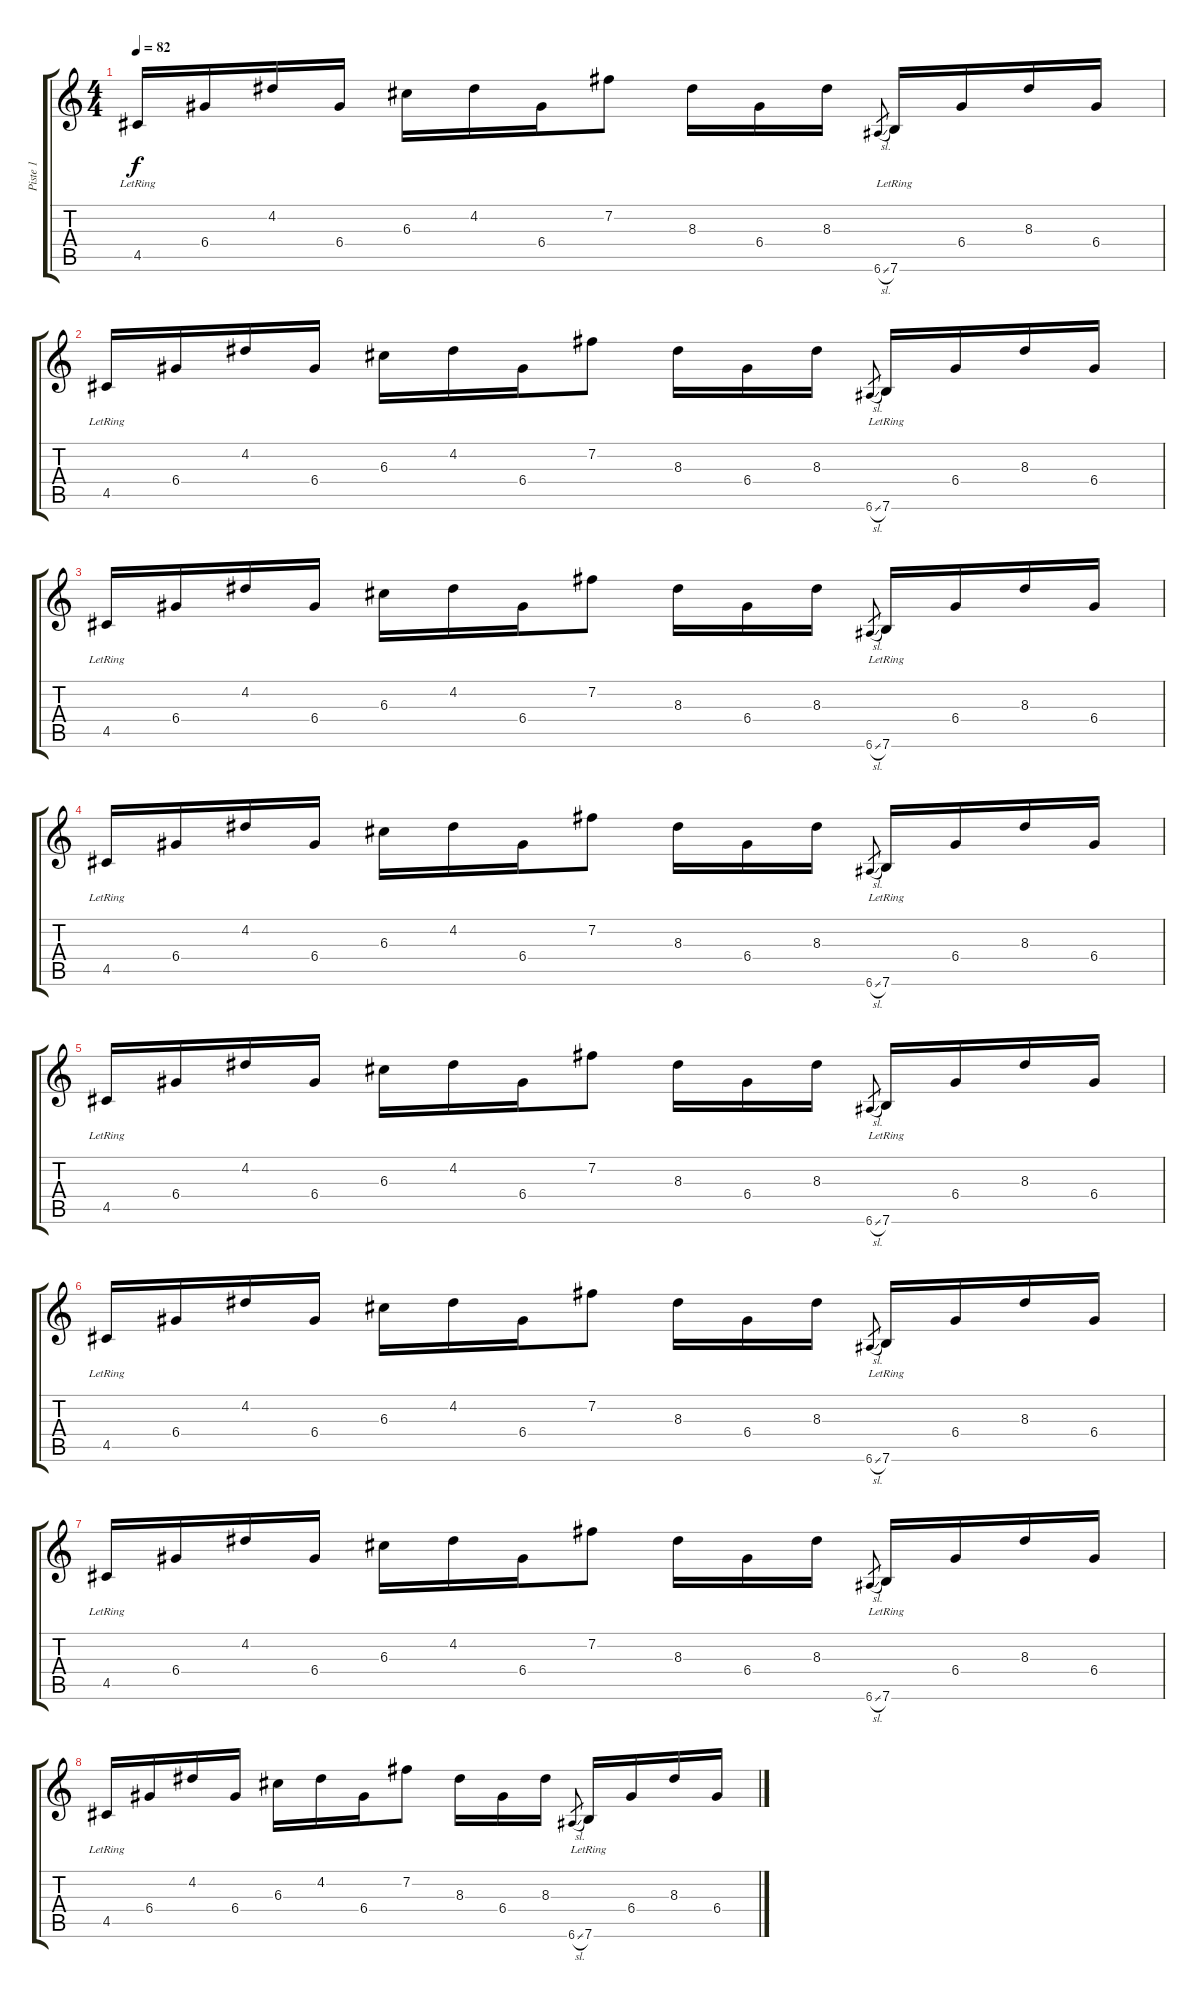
\track ("Piste 1" "Piste 1") {instrument acousticguitarsteel}
\staff {score tabs}
\tuning (E4 B3 G3 D3 A2 E2) {hide}
\ts (4 4)
\tempo 82
\clef g2
\ks c
4.5{lr}.16{dy f} 6.4.16 4.2.16 6.4.16 6.3.16 4.2.16 6.4.16 7.2.8 8.3.16 6.4.16 8.3.16 6.6{sl}.8{gr} 7.6{lr}.16 6.4.16 8.3.16 6.4.16 |
4.5{lr}.16 6.4.16 4.2.16 6.4.16 6.3.16 4.2.16 6.4.16 7.2.8 8.3.16 6.4.16 8.3.16 6.6{sl}.8{gr} 7.6{lr}.16 6.4.16 8.3.16 6.4.16 |
4.5{lr}.16 6.4.16 4.2.16 6.4.16 6.3.16 4.2.16 6.4.16 7.2.8 8.3.16 6.4.16 8.3.16 6.6{sl}.8{gr} 7.6{lr}.16 6.4.16 8.3.16 6.4.16 |
4.5{lr}.16 6.4.16 4.2.16 6.4.16 6.3.16 4.2.16 6.4.16 7.2.8 8.3.16 6.4.16 8.3.16 6.6{sl}.8{gr} 7.6{lr}.16 6.4.16 8.3.16 6.4.16 |
4.5{lr}.16 6.4.16 4.2.16 6.4.16 6.3.16 4.2.16 6.4.16 7.2.8 8.3.16 6.4.16 8.3.16 6.6{sl}.8{gr} 7.6{lr}.16 6.4.16 8.3.16 6.4.16 |
4.5{lr}.16 6.4.16 4.2.16 6.4.16 6.3.16 4.2.16 6.4.16 7.2.8 8.3.16 6.4.16 8.3.16 6.6{sl}.8{gr} 7.6{lr}.16 6.4.16 8.3.16 6.4.16 |
4.5{lr}.16 6.4.16 4.2.16 6.4.16 6.3.16 4.2.16 6.4.16 7.2.8 8.3.16 6.4.16 8.3.16 6.6{sl}.8{gr} 7.6{lr}.16 6.4.16 8.3.16 6.4.16 |
4.5{lr}.16 6.4.16 4.2.16 6.4.16 6.3.16 4.2.16 6.4.16 7.2.8 8.3.16 6.4.16 8.3.16 6.6{sl}.8{gr} 7.6{lr}.16 6.4.16 8.3.16 6.4.16
